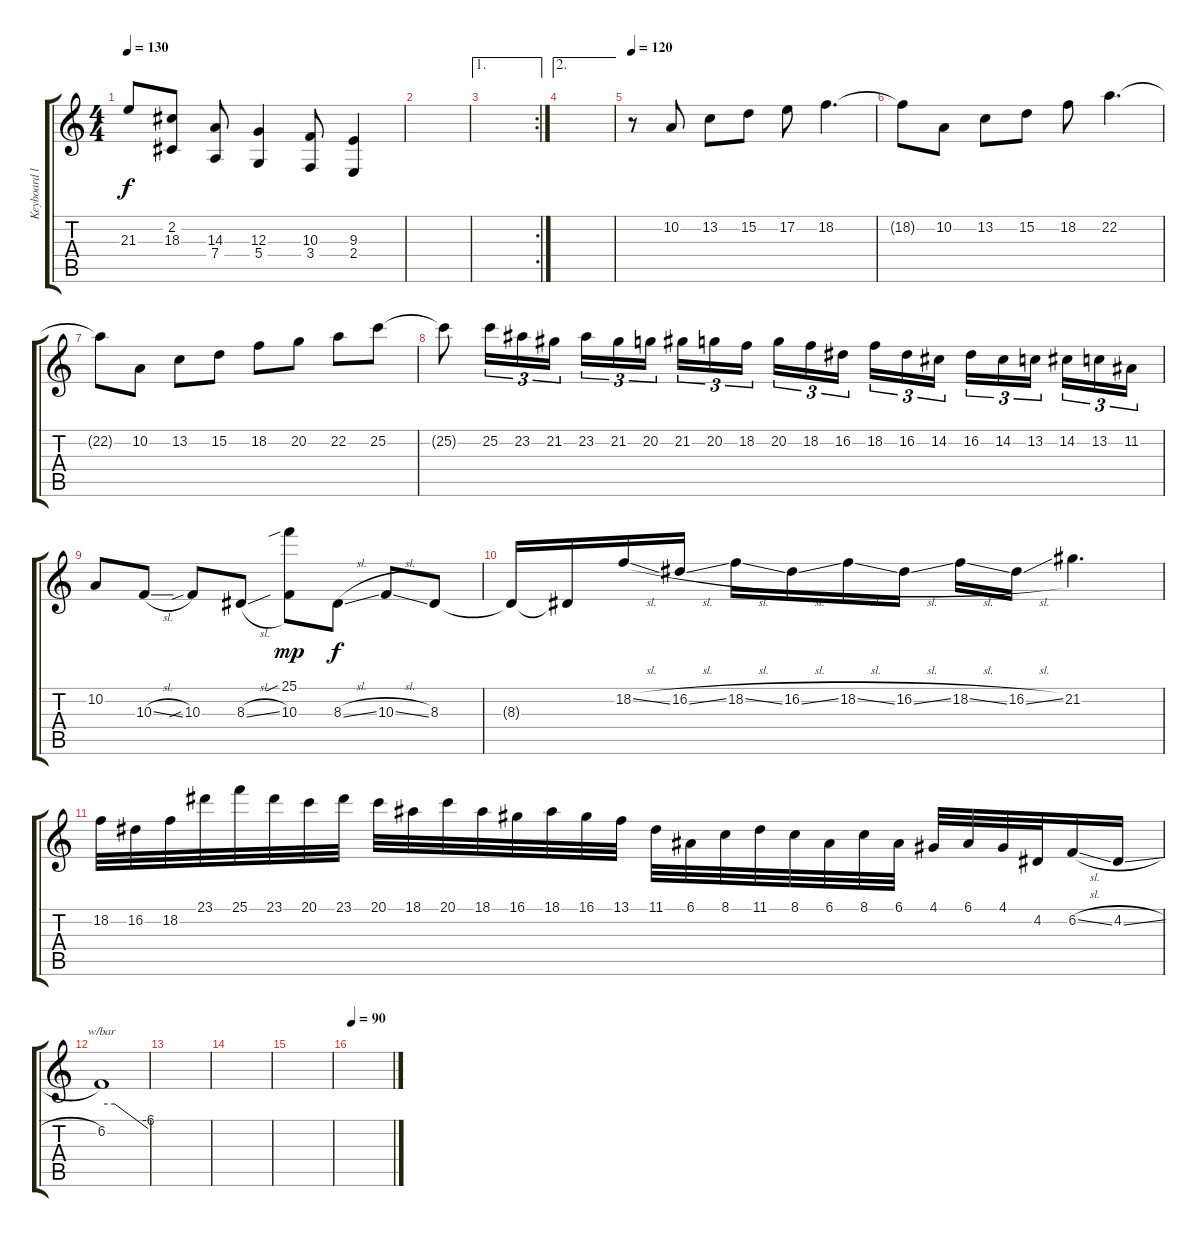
\track ("Keyboard lead" "Keyboard l") {instrument lead1square}
\staff {score tabs}
\tuning (E4 B3 G3 D3 A2 E2) {hide}
\ts (4 4)
\tempo 130
\clef g2
\ks c
21.3{t}.8{dy f} (2.2 18.3).8 (14.3 7.4).8 (12.3 5.4).4 (10.3 3.4).8 (9.3 2.4).4 |
|
\ae 1
\rc 2
|
\ae 2
|
\tempo 120
r.8{instrument lead1square} 10.2.8 13.2.8 15.2.8 17.2.8 18.2.4{d} |
18.2{t}.8 10.2.8 13.2.8 15.2.8 18.2.8 22.2.4{d} |
22.2{t}.8 10.2.8 13.2.8 15.2.8 18.2.8 20.2.8 22.2.8 25.2.8 |
25.2{t}.8 25.2.16{tu (3 2)} 23.2.16{tu (3 2)} 21.2.16{tu (3 2)} 23.2.16{tu (3 2)} 21.2.16{tu (3 2)} 20.2.16{tu (3 2) beam splitsecondary} 21.2.16{tu (3 2)} 20.2.16{tu (3 2)} 18.2.16{tu (3 2)} 20.2.16{tu (3 2)} 18.2.16{tu (3 2)} 16.2.16{tu (3 2) beam splitsecondary} 18.2.16{tu (3 2)} 16.2.16{tu (3 2)} 14.2.16{tu (3 2)} 16.2.16{tu (3 2)} 14.2.16{tu (3 2)} 13.2.16{tu (3 2) beam splitsecondary} 14.2.16{tu (3 2)} 13.2.16{tu (3 2)} 11.2.16{tu (3 2)} |
10.2.8 10.3{sl}.8 10.3{sib}.8 8.3{sl}.8 (25.1{sib} 10.3).8{dy mp} 8.3{sl}.8{dy f} 10.3{sl}.8 8.3.8 |
8.3{t}.16 8.3{t}.16 18.2{sl}.16 16.2{sl}.16 18.2{sl}.16 16.2{sl}.16 18.2{sl}.16 16.2{sl}.16 18.2{sl}.16 16.2{sl}.16 21.2.4{d} |
18.2.32 16.2.32 18.2.32 23.1.32 25.1.32 23.1.32 20.1.32 23.1.32 20.1.32 18.1.32 20.1.32 18.1.32 16.1.32 18.1.32 16.1.32 13.1.32 11.1.32 6.1.32 8.1.32 11.1.32 8.1.32 6.1.32 8.1.32 6.1.32 4.1.32 6.1.32 4.1.32 4.2.32 6.2{sl}.16 4.2{sl}.16 |
6.2.1{tbe (custom default 0 0 17 0 60 -24)} |
|
|
|
\tempo 90
